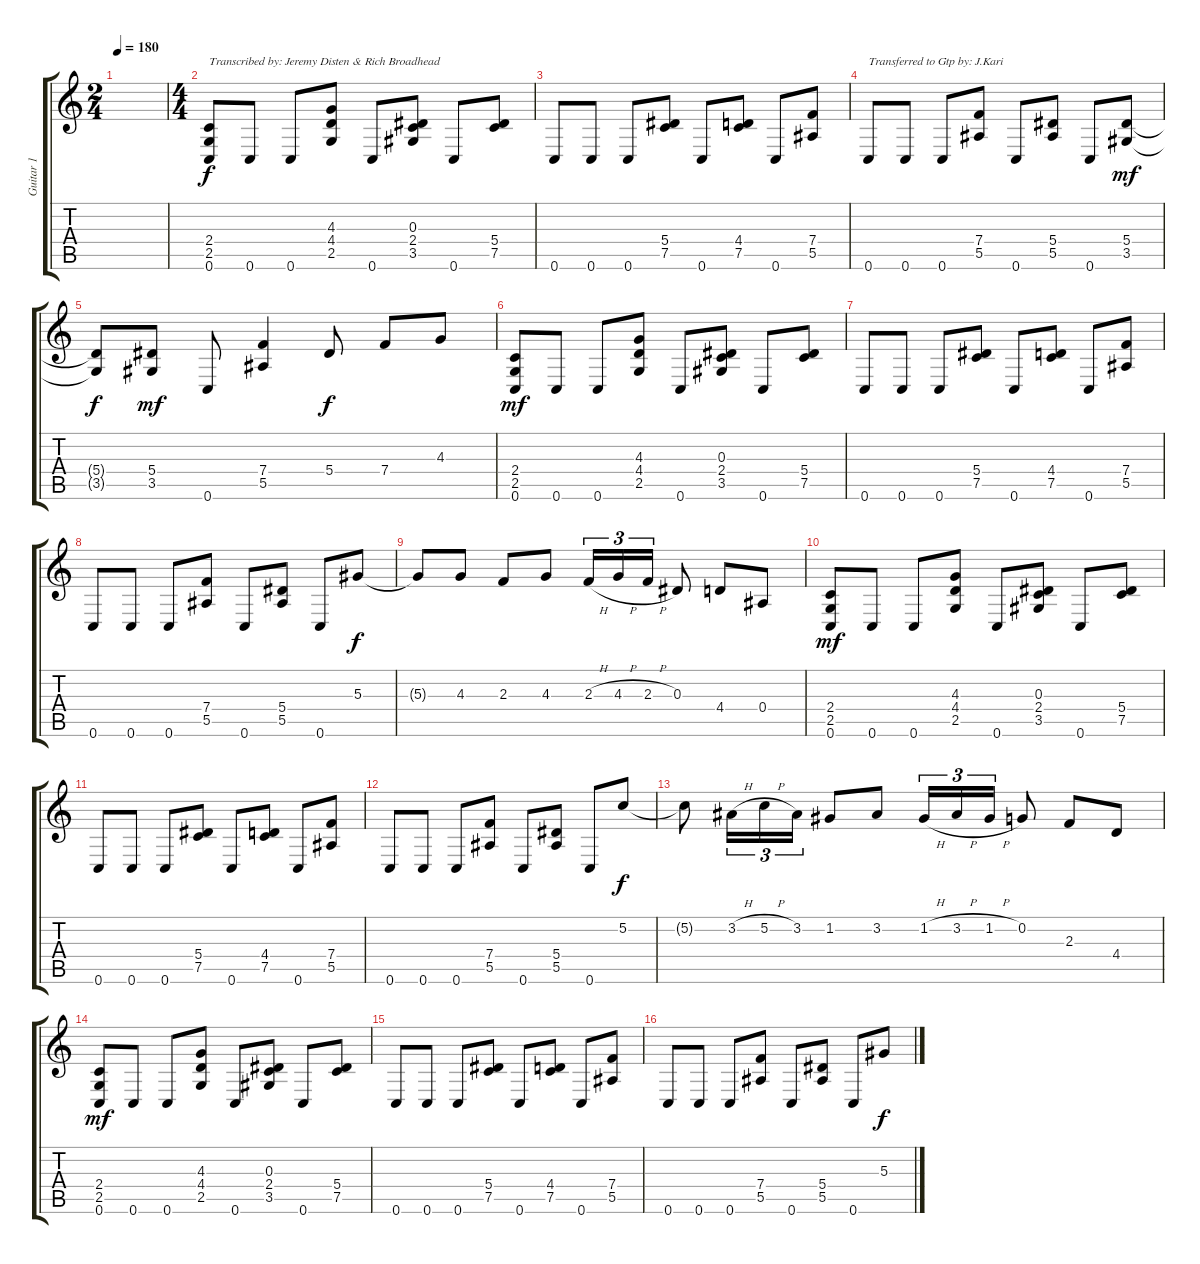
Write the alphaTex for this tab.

\track ("Guitar 1" "Guitar 1") {instrument distortionguitar}
\staff {score tabs}
\tuning (C4 G3 Eb3 Bb2 F2 C2) {hide}
\ts (2 4)
\tempo 180
\clef g2
\ks c
|
\ts (4 4)
(2.4 2.5 0.6).8{txt "Transcribed by: Jeremy Disten & Rich Broadhead"} 0.6.8{dy f} 0.6.8 (4.3 4.4 2.5).8 0.6.8 (0.3 2.4 3.5).8 0.6.8 (5.4 7.5).8 |
0.6.8 0.6.8 0.6.8 (5.4 7.5).8 0.6.8 (4.4 7.5).8 0.6.8 (7.4 5.5).8 |
0.6.8{txt "Transferred to Gtp by: J.Kari"} 0.6.8 0.6.8 (7.4 5.5).8 0.6.8 (5.4 5.5).8 0.6.8 (5.4 3.5).8{dy mf} |
(5.4{t} 3.5{t}).8{dy f} (5.4 3.5).8{dy mf} 0.6.8 (7.4 5.5).4 5.4.8{dy f} 7.4.8 4.3.8 |
(2.4 2.5 0.6).8{dy mf} 0.6.8 0.6.8 (4.3 4.4 2.5).8 0.6.8 (0.3 2.4 3.5).8 0.6.8 (5.4 7.5).8 |
0.6.8 0.6.8 0.6.8 (5.4 7.5).8 0.6.8 (4.4 7.5).8 0.6.8 (7.4 5.5).8 |
0.6.8 0.6.8 0.6.8 (7.4 5.5).8 0.6.8 (5.4 5.5).8 0.6.8 5.3.8{dy f} |
5.3{t}.8 4.3.8 2.3.8 4.3.8 2.3{h}.16{tu (3 2)} 4.3{h}.16{tu (3 2)} 2.3{h}.16{tu (3 2)} 0.3.8 4.4.8 0.4.8 |
(2.4 2.5 0.6).8{dy mf} 0.6.8 0.6.8 (4.3 4.4 2.5).8 0.6.8 (0.3 2.4 3.5).8 0.6.8 (5.4 7.5).8 |
0.6.8 0.6.8 0.6.8 (5.4 7.5).8 0.6.8 (4.4 7.5).8 0.6.8 (7.4 5.5).8 |
0.6.8 0.6.8 0.6.8 (7.4 5.5).8 0.6.8 (5.4 5.5).8 0.6.8 5.2.8{dy f} |
5.2{t}.8 3.2{h}.16{tu (3 2)} 5.2{h}.16{tu (3 2)} 3.2.16{tu (3 2)} 1.2.8 3.2.8 1.2{h}.16{tu (3 2)} 3.2{h}.16{tu (3 2)} 1.2{h}.16{tu (3 2)} 0.2.8 2.3.8 4.4.8 |
(2.4 2.5 0.6).8{dy mf} 0.6.8 0.6.8 (4.3 4.4 2.5).8 0.6.8 (0.3 2.4 3.5).8 0.6.8 (5.4 7.5).8 |
0.6.8 0.6.8 0.6.8 (5.4 7.5).8 0.6.8 (4.4 7.5).8 0.6.8 (7.4 5.5).8 |
0.6.8 0.6.8 0.6.8 (7.4 5.5).8 0.6.8 (5.4 5.5).8 0.6.8 5.3.8{dy f}
